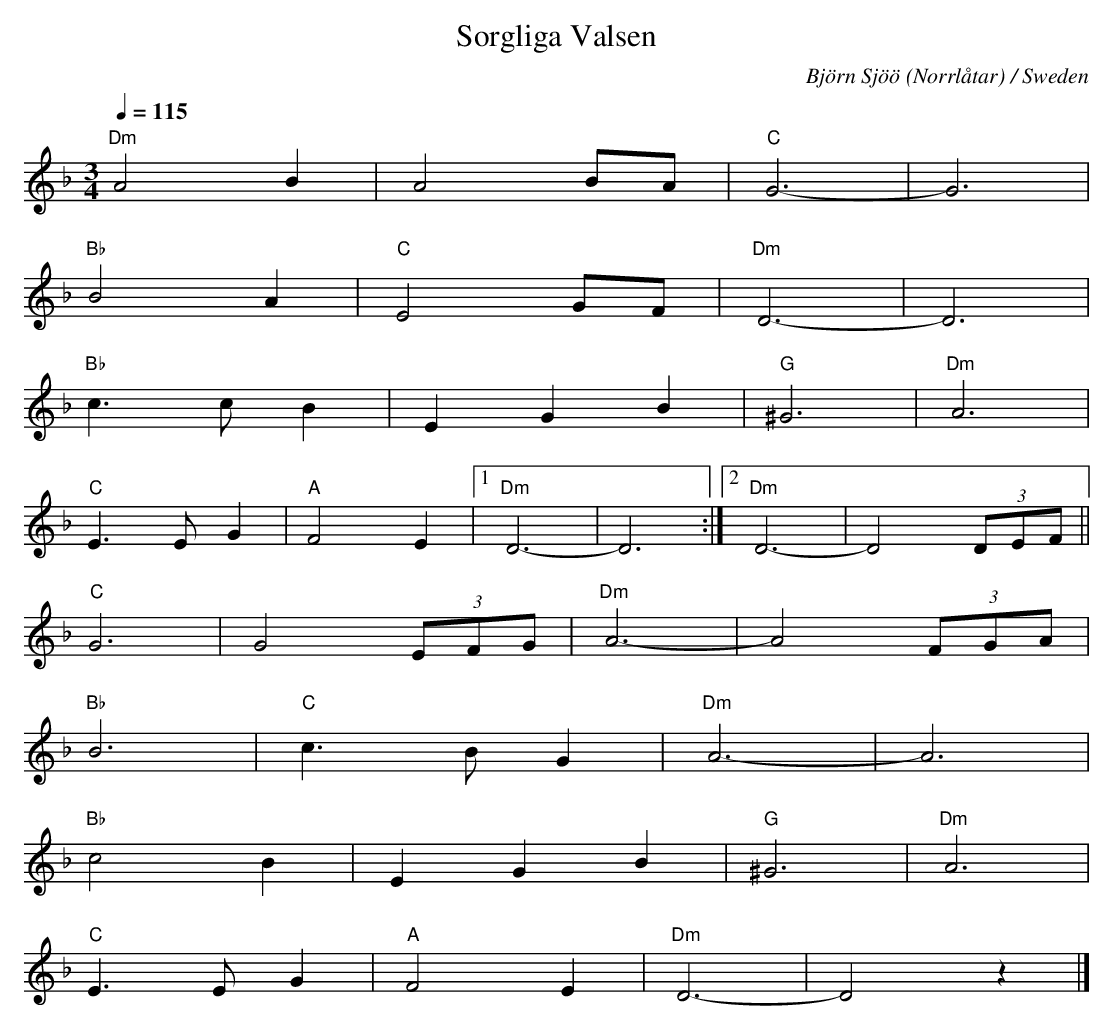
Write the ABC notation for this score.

X:1
T:Sorgliga Valsen
C:Björn Sjöö (Norrlåtar) / Sweden
M:3/4
L:1/8
Q:1/4=115
K:Dm
"Dm"A4 B2 |A4 BA |"C"G6- |G6 |
"Bb"B4 A2 |"C"E4 GF |"Dm"D6- |D6 |
"Bb"c3 c B2 |E2 G2 B2 |"G"^G6 |"Dm"A6 |
"C"E3 E G2 |"A"F4 E2 |[1 "Dm"D6- |D6 :| [2 "Dm"D6- |D4 (3DEF ||
"C"G6 |G4 (3EFG |"Dm"A6- |A4 (3FGA |
"Bb"B6 |"C"c3 B G2 |"Dm"A6- |A6 |
"Bb"c4 B2 |E2 G2 B2 |"G"^G6 |"Dm"A6 |
"C"E3 E G2 |"A"F4 E2 |"Dm"D6- |D4 z2 |]
